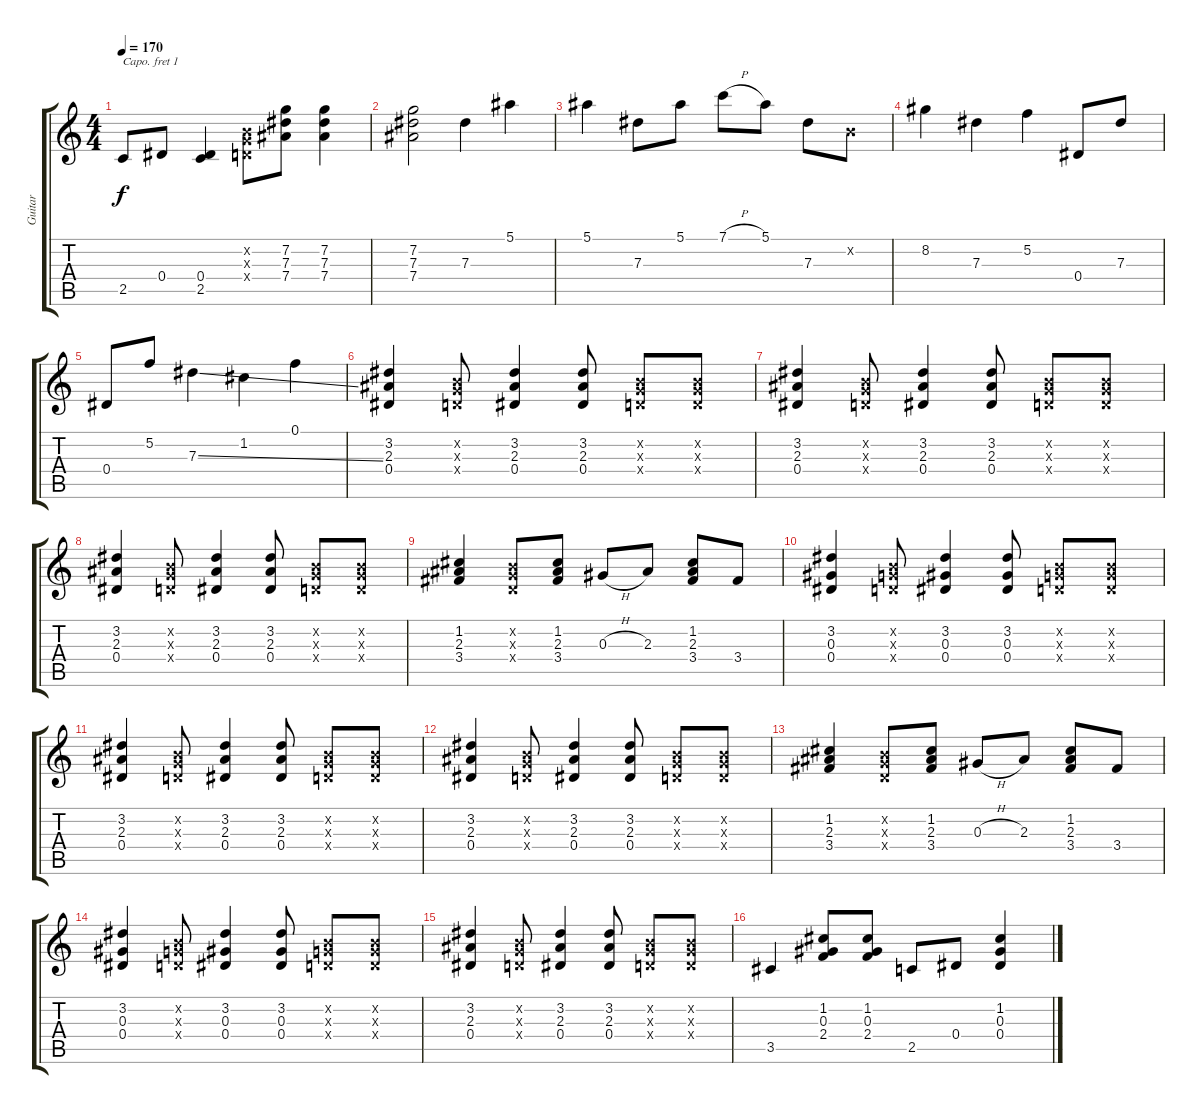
\track ("Guitar" "Guitar") {instrument acousticguitarnylon}
\staff {score tabs}
\capo 1
\tuning (E4 B3 G3 D3 A2 E2) {hide}
\ts (4 4)
\tempo 170
\clef g2
\ks c
2.5.8{dy f} 0.4.8 (0.4 2.5).4 (-1.2{x} -1.3{x} -1.4{x}).8 (7.2 7.3 7.4).8 (7.2 7.3 7.4).4 |
(7.2 7.3 7.4).2 7.3.4 5.1.4 |
5.1.4 7.3.8 5.1.8 7.1{h}.8 5.1.8 7.3.8 -1.2{x}.8 |
8.2.4 7.3.4 5.2.4 0.4.8 7.3.8 |
0.4.8 5.2.8 7.3{ss}.4 1.2.4 0.1.4 |
(3.2 2.3 0.4).4 (-1.2{x} -1.3{x} -1.4{x}).8 (3.2 2.3 0.4).4 (3.2 2.3 0.4).8 (-1.2{x} -1.3{x} -1.4{x}).8 (-1.2{x} -1.3{x} -1.4{x}).8 |
(3.2 2.3 0.4).4 (-1.2{x} -1.3{x} -1.4{x}).8 (3.2 2.3 0.4).4 (3.2 2.3 0.4).8 (-1.2{x} -1.3{x} -1.4{x}).8 (-1.2{x} -1.3{x} -1.4{x}).8 |
(3.2 2.3 0.4).4 (-1.2{x} -1.3{x} -1.4{x}).8 (3.2 2.3 0.4).4 (3.2 2.3 0.4).8 (-1.2{x} -1.3{x} -1.4{x}).8 (-1.2{x} -1.3{x} -1.4{x}).8 |
(1.2 2.3 3.4).4 (-1.2{x} -1.3{x} -1.4{x}).8 (1.2 2.3 3.4).8 0.3{h}.8 2.3.8 (1.2 2.3 3.4).8 3.4.8 |
(3.2 0.3 0.4).4 (-1.2{x} -1.3{x} -1.4{x}).8 (3.2 0.3 0.4).4 (3.2 0.3 0.4).8 (-1.2{x} -1.3{x} -1.4{x}).8 (-1.2{x} -1.3{x} -1.4{x}).8 |
(3.2 2.3 0.4).4 (-1.2{x} -1.3{x} -1.4{x}).8 (3.2 2.3 0.4).4 (3.2 2.3 0.4).8 (-1.2{x} -1.3{x} -1.4{x}).8 (-1.2{x} -1.3{x} -1.4{x}).8 |
(3.2 2.3 0.4).4 (-1.2{x} -1.3{x} -1.4{x}).8 (3.2 2.3 0.4).4 (3.2 2.3 0.4).8 (-1.2{x} -1.3{x} -1.4{x}).8 (-1.2{x} -1.3{x} -1.4{x}).8 |
(1.2 2.3 3.4).4 (-1.2{x} -1.3{x} -1.4{x}).8 (1.2 2.3 3.4).8 0.3{h}.8 2.3.8 (1.2 2.3 3.4).8 3.4.8 |
(3.2 0.3 0.4).4 (-1.2{x} -1.3{x} -1.4{x}).8 (3.2 0.3 0.4).4 (3.2 0.3 0.4).8 (-1.2{x} -1.3{x} -1.4{x}).8 (-1.2{x} -1.3{x} -1.4{x}).8 |
(3.2 2.3 0.4).4 (-1.2{x} -1.3{x} -1.4{x}).8 (3.2 2.3 0.4).4 (3.2 2.3 0.4).8 (-1.2{x} -1.3{x} -1.4{x}).8 (-1.2{x} -1.3{x} -1.4{x}).8 |
3.5.4 (1.2 0.3 2.4).8 (1.2 0.3 2.4).8 2.5.8 0.4.8 (1.2 0.3 0.4).4
